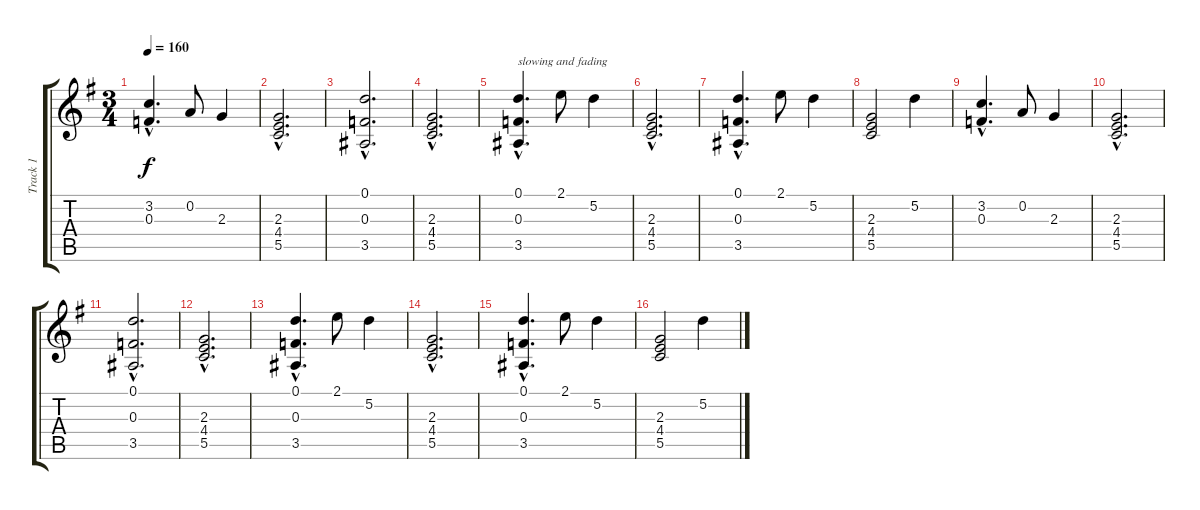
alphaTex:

\track ("Track 1" "Track 1") {instrument acousticguitarsteel}
\staff {score tabs}
\tuning (D4 A3 F3 C3 G2 D2) {hide}
\ts (3 4)
\tempo 160
\clef g2
\ks g
(3.2{hac} 0.3{hac}).4{d dy f} 0.2.8 2.3.4 |
(2.3{hac} 4.4{hac} 5.5{hac}).2{d} |
(0.1{hac} 0.3{hac} 3.5{hac}).2{d} |
(2.3{hac} 4.4{hac} 5.5{hac}).2{d} |
(0.1{hac} 0.3{hac} 3.5{hac}).4{d txt "slowing and fading"} 2.1.8 5.2.4 |
(2.3{hac} 4.4{hac} 5.5{hac}).2{d} |
(0.1{hac} 0.3{hac} 3.5{hac}).4{d} 2.1.8 5.2.4 |
(2.3 4.4 5.5).2 5.2.4 |
(3.2{hac} 0.3{hac}).4{d} 0.2.8 2.3.4 |
(2.3{hac} 4.4{hac} 5.5{hac}).2{d} |
(0.1{hac} 0.3{hac} 3.5{hac}).2{d} |
(2.3{hac} 4.4{hac} 5.5{hac}).2{d} |
(0.1{hac} 0.3{hac} 3.5{hac}).4{d} 2.1.8 5.2.4 |
(2.3{hac} 4.4{hac} 5.5{hac}).2{d} |
(0.1{hac} 0.3{hac} 3.5{hac}).4{d} 2.1.8 5.2.4 |
(2.3 4.4 5.5).2 5.2.4
